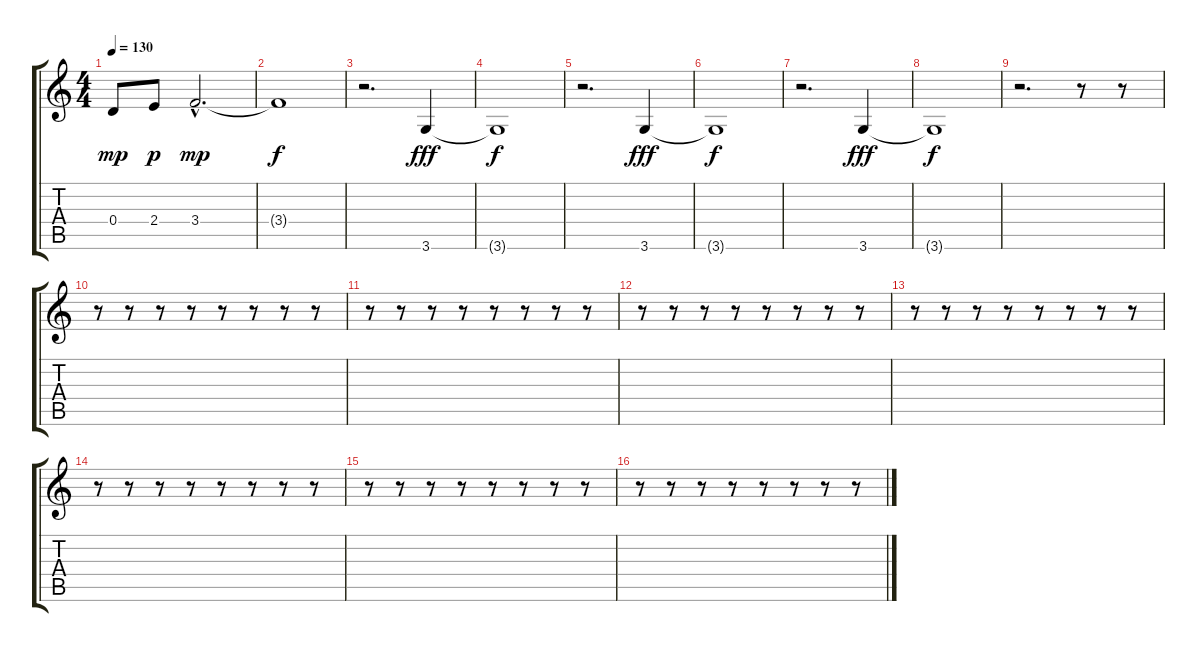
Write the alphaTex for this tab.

\track "" {instrument electricbassfinger}
\staff {score tabs}
\tuning (E4 B3 G3 D3 A2 E2) {hide}
\ts (4 4)
\tempo 130
\clef g2
\ks c
0.4.8{dy mp} 2.4.8{dy p} 3.4{hac}.2{d dy mp} |
3.4{t}.1{dy f} |
r.2{d} 3.6.4{dy fff} |
3.6{t}.1{dy f} |
r.2{d} 3.6.4{dy fff} |
3.6{t}.1{dy f} |
r.2{d} 3.6.4{dy fff} |
3.6{t}.1{dy f} |
r.2{d} r.8 r.8 |
r.8 r.8 r.8 r.8 r.8 r.8 r.8 r.8 |
r.8 r.8 r.8 r.8 r.8 r.8 r.8 r.8 |
r.8 r.8 r.8 r.8 r.8 r.8 r.8 r.8 |
r.8 r.8 r.8 r.8 r.8 r.8 r.8 r.8 |
r.8 r.8 r.8 r.8 r.8 r.8 r.8 r.8 |
r.8 r.8 r.8 r.8 r.8 r.8 r.8 r.8 |
r.8 r.8 r.8 r.8 r.8 r.8 r.8 r.8
